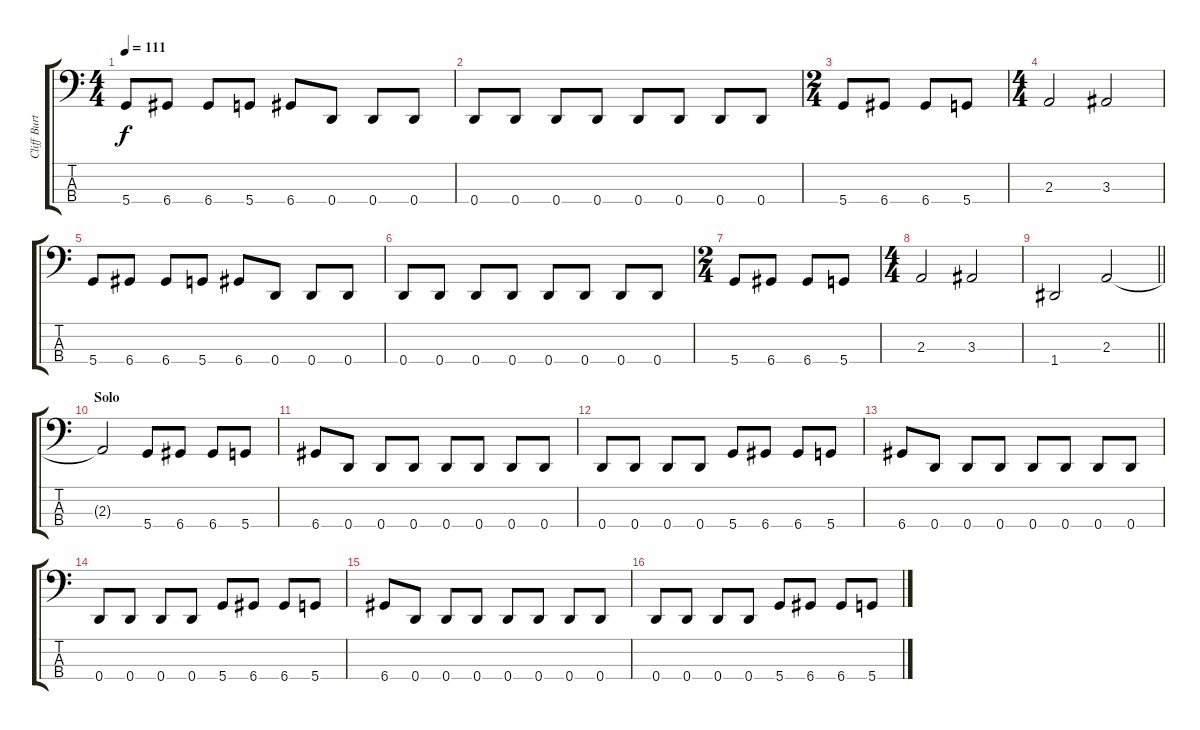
\track ("Cliff Burton (Bass)" "Cliff Burt") {instrument electricbassfinger}
\staff {score tabs}
\tuning (F2 C2 G1 D1) {hide}
\ts (4 4)
\tempo 111
\clef f4
\ks c
5.4.8{dy f} 6.4.8 6.4.8 5.4.8 6.4.8 0.4.8 0.4.8 0.4.8 |
0.4.8 0.4.8 0.4.8 0.4.8 0.4.8 0.4.8 0.4.8 0.4.8 |
\ts (2 4)
5.4.8 6.4.8 6.4.8 5.4.8 |
\ts (4 4)
2.3.2 3.3.2 |
5.4.8 6.4.8 6.4.8 5.4.8 6.4.8 0.4.8 0.4.8 0.4.8 |
0.4.8 0.4.8 0.4.8 0.4.8 0.4.8 0.4.8 0.4.8 0.4.8 |
\ts (2 4)
5.4.8 6.4.8 6.4.8 5.4.8 |
\ts (4 4)
2.3.2 3.3.2 |
\barLineRight lightlight
1.4.2 2.3.2 |
\section ("" "Solo")
2.3{t}.2 5.4.8 6.4.8 6.4.8 5.4.8 |
6.4.8 0.4.8 0.4.8 0.4.8 0.4.8 0.4.8 0.4.8 0.4.8 |
0.4.8 0.4.8 0.4.8 0.4.8 5.4.8 6.4.8 6.4.8 5.4.8 |
6.4.8 0.4.8 0.4.8 0.4.8 0.4.8 0.4.8 0.4.8 0.4.8 |
0.4.8 0.4.8 0.4.8 0.4.8 5.4.8 6.4.8 6.4.8 5.4.8 |
6.4.8 0.4.8 0.4.8 0.4.8 0.4.8 0.4.8 0.4.8 0.4.8 |
0.4.8 0.4.8 0.4.8 0.4.8 5.4.8 6.4.8 6.4.8 5.4.8
